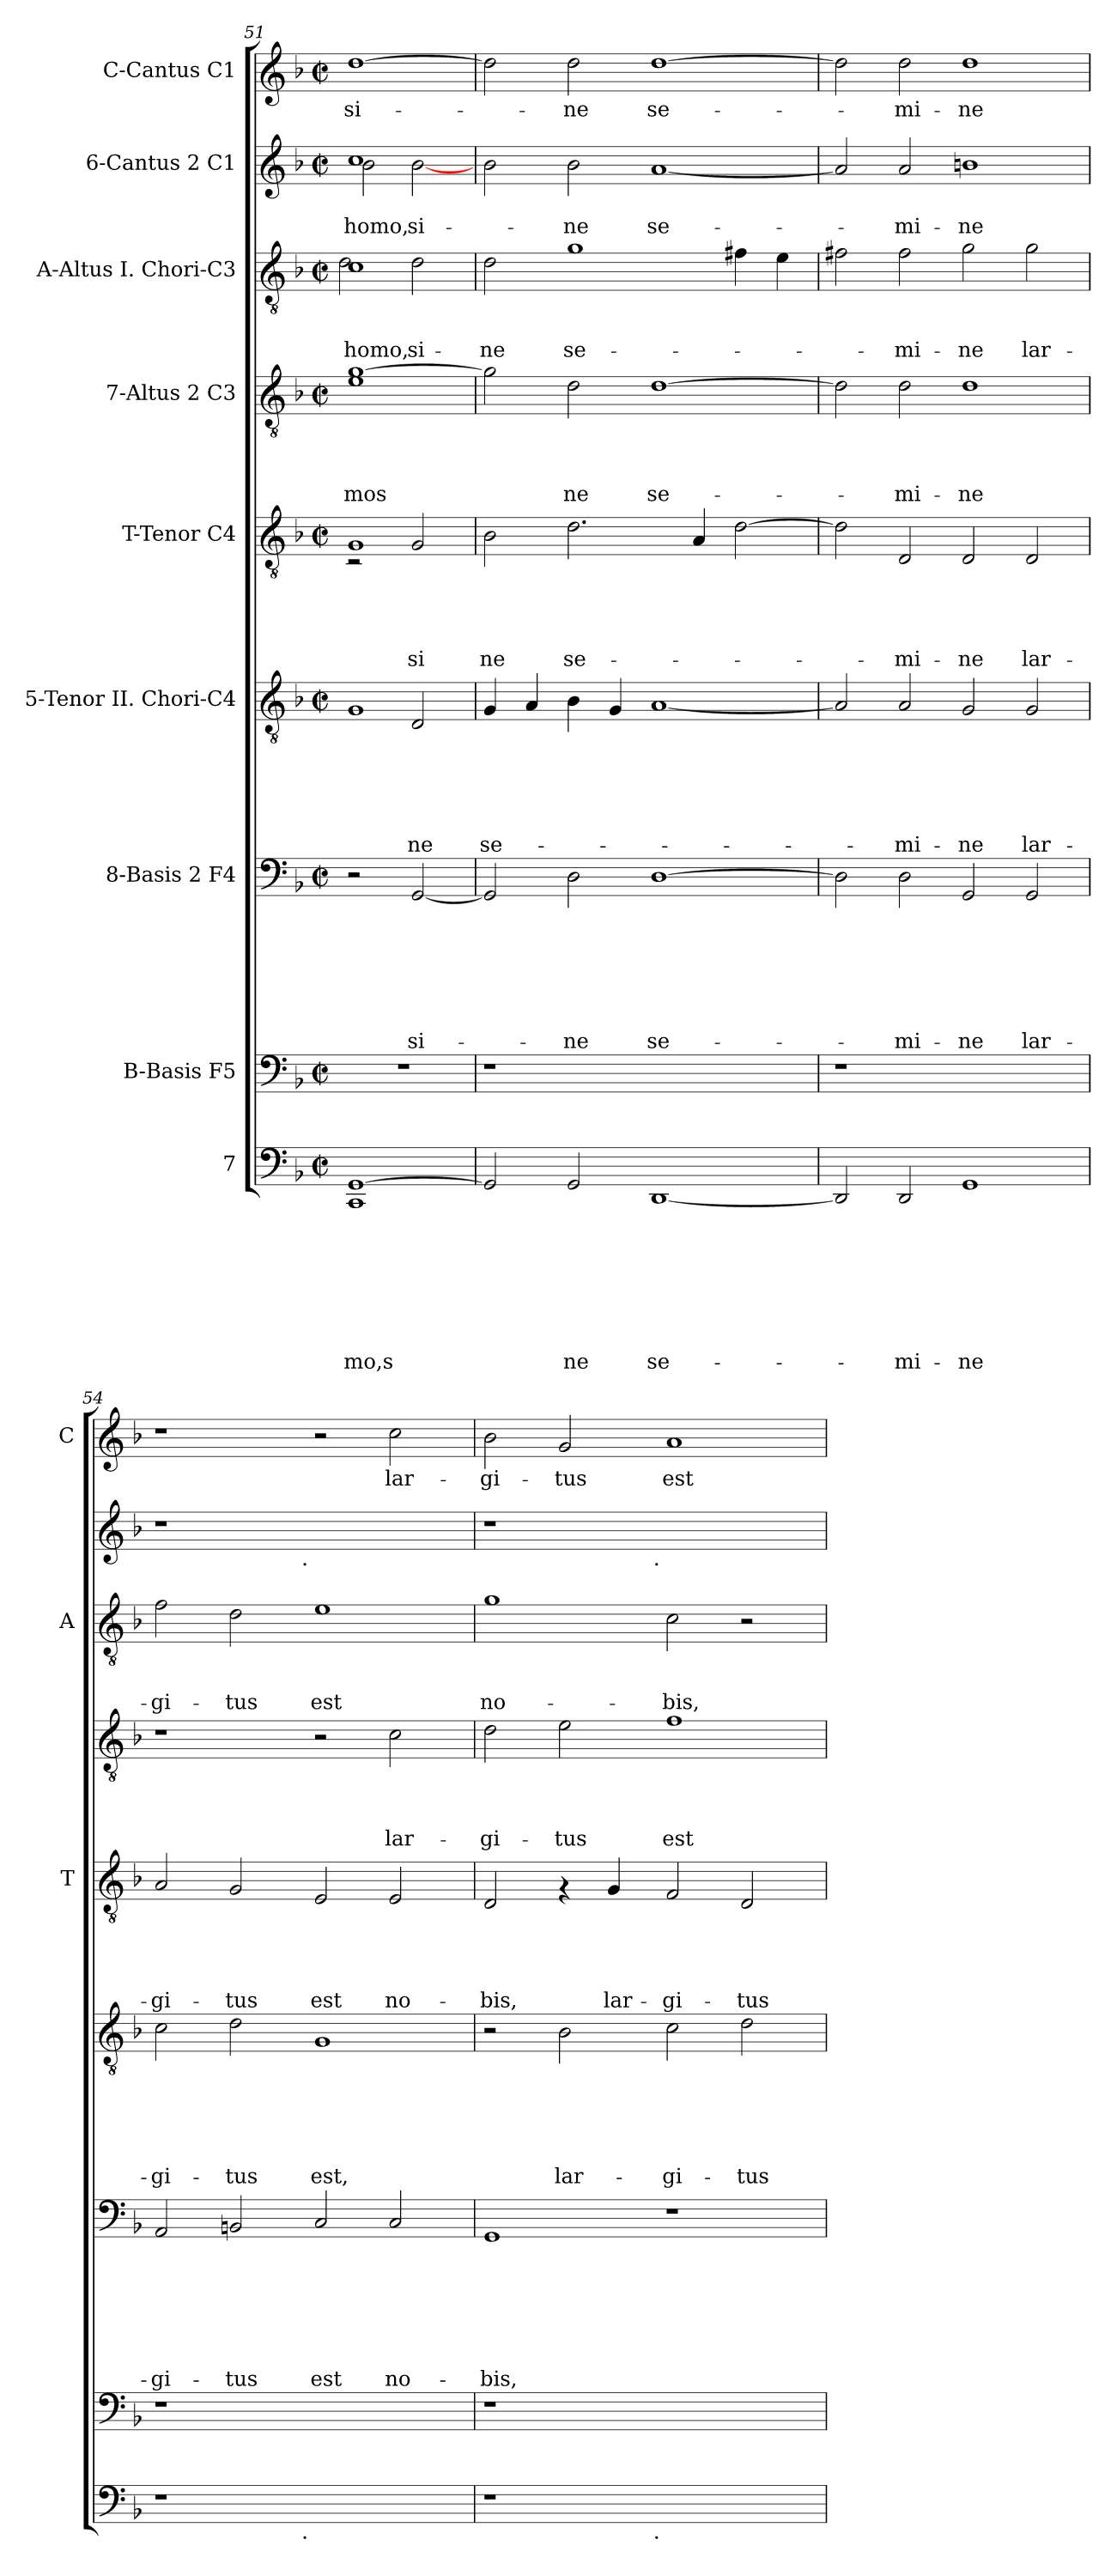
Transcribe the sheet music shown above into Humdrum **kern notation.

**kern	**text	**text	**text	**text	**text	**text	**text	**text	**kern	**kern	**text	**text	**text	**text	**text	**text	**text	**kern	**text	**text	**text	**text	**text	**text	**kern	**text	**text	**text	**text	**text	**kern	**text	**text	**text	**text	**kern	**text	**text	**text	**kern	**text	**text	**kern	**text
*part9	*part9	*part9	*part9	*part9	*part9	*part9	*part9	*part9	*part8	*part7	*part7	*part7	*part7	*part7	*part7	*part7	*part7	*part6	*part6	*part6	*part6	*part6	*part6	*part6	*part5	*part5	*part5	*part5	*part5	*part5	*part4	*part4	*part4	*part4	*part4	*part3	*part3	*part3	*part3	*part2	*part2	*part2	*part1	*part1
*staff9	*staff9	*staff9	*staff9	*staff9	*staff9	*staff9	*staff9	*staff9	*staff8	*staff7	*staff7	*staff7	*staff7	*staff7	*staff7	*staff7	*staff7	*staff6	*staff6	*staff6	*staff6	*staff6	*staff6	*staff6	*staff5	*staff5	*staff5	*staff5	*staff5	*staff5	*staff4	*staff4	*staff4	*staff4	*staff4	*staff3	*staff3	*staff3	*staff3	*staff2	*staff2	*staff2	*staff1	*staff1
*I"7	*	*	*	*	*	*	*	*	*I"B-Basis F5	*I"8-Basis 2 F4	*	*	*	*	*	*	*	*I"5-Tenor II. Chori-C4	*	*	*	*	*	*	*I"T-Tenor C4	*	*	*	*	*	*I"7-Altus 2 C3	*	*	*	*	*I"A-Altus I. Chori-C3	*	*	*	*I"6-Cantus 2 C1	*	*	*I"C-Cantus C1	*
*	*	*	*	*	*	*	*	*	*	*	*	*	*	*	*	*	*	*	*	*	*	*	*	*	*I'T	*	*	*	*	*	*	*	*	*	*	*I'A	*	*	*	*	*	*	*I'C	*
*clefF4	*	*	*	*	*	*	*	*	*clefF4	*clefF4	*	*	*	*	*	*	*	*clefGv2	*	*	*	*	*	*	*clefGv2	*	*	*	*	*	*clefGv2	*	*	*	*	*clefGv2	*	*	*	*clefG2	*	*	*clefG2	*
*k[b-]	*	*	*	*	*	*	*	*	*k[b-]	*k[b-]	*	*	*	*	*	*	*	*k[b-]	*	*	*	*	*	*	*k[b-]	*	*	*	*	*	*k[b-]	*	*	*	*	*k[b-]	*	*	*	*k[b-]	*	*	*k[b-]	*
*F:	*	*	*	*	*	*	*	*	*F:	*F:	*	*	*	*	*	*	*	*F:	*	*	*	*	*	*	*F:	*	*	*	*	*	*F:	*	*	*	*	*F:	*	*	*	*F:	*	*	*F:	*
*M2/2	*	*	*	*	*	*	*	*	*M2/2	*M2/2	*	*	*	*	*	*	*	*M2/2	*	*	*	*	*	*	*M2/2	*	*	*	*	*	*M2/2	*	*	*	*	*M2/2	*	*	*	*M2/2	*	*	*M2/2	*
*met(c|)	*	*	*	*	*	*	*	*	*met(c|)	*met(c|)	*	*	*	*	*	*	*	*met(c|)	*	*	*	*	*	*	*met(c|)	*	*	*	*	*	*met(c|)	*	*	*	*	*met(c|)	*	*	*	*met(c|)	*	*	*met(c|)	*
=51	=51	=51	=51	=51	=51	=51	=51	=51	=51	=51	=51	=51	=51	=51	=51	=51	=51	=51	=51	=51	=51	=51	=51	=51	=51	=51	=51	=51	=51	=51	=51	=51	=51	=51	=51	=51	=51	=51	=51	=51	=51	=51	=51	=51
!	!	!	!	!	!	!	!	!LO:LY:b:rj	!	!	!	!	!	!	!	!	!	!	!	!	!	!	!	!	!	!	!	!	!	!	!	!	!	!	!LO:LY:b	!	!	!	!LO:LY:b:rj	!	!	!LO:LY:b:rj	!	!LO:LY:b
*	*	*	*	*	*	*	*	*	*	*	*	*	*	*	*	*	*	*^	*	*	*	*	*	*	*^	*	*	*	*	*	*	*	*	*	*	*^	*	*	*	*^	*	*	*	*
1CC [<1GG	.	.	.	.	.	.	.	-mo,s	1r	2r	.	.	.	.	.	.	.	1G	2ryy	.	.	.	.	.	.	1G	2rC	.	.	.	.	.	1e [>1g	.	.	.	-mos	1c	2d\	.	.	homo,-	1cc	2b-\	.	homo,-	[>1dd	si-
!	!	!	!	!	!	!	!	!	!	!	!	!	!	!	!	!	!LO:LY:b	!	!	!	!	!	!	!	!LO:LY:b:rj	!	!	!	!	!	!	!LO:LY:b:rj	!	!	!	!	!	!	!	!	!	!LO:LY:b:rj	!	!	!	!LO:LY:b:rj	!	!
.	.	.	.	.	.	.	.	.	.	[<2GG/	.	.	.	.	.	.	si-	.	2D/	.	.	.	.	.	ne	.	2G/	.	.	.	.	-si-	.	.	.	.	.	.	2d\	.	.	-si-	.	[>2b-\	.	-si-	.	.
=52	=52	=52	=52	=52	=52	=52	=52	=52	=52	=52	=52	=52	=52	=52	=52	=52	=52	=52	=52	=52	=52	=52	=52	=52	=52	=52	=52	=52	=52	=52	=52	=52	=52	=52	=52	=52	=52	=52	=52	=52	=52	=52	=52	=52	=52	=52	=52	=52
!	!	!	!	!	!	!	!	!	!	!	!	!	!	!	!	!	!	!	!	!	!	!	!	!	!LO:LY:b:rj	!	!	!	!	!	!	!LO:LY:b:rj	!	!	!	!	!	!	!	!	!	!LO:LY:b:rj	!	!	!	!	!	!
*	*	*	*	*	*	*	*	*	*	*	*	*	*	*	*	*	*	*v	*v	*	*	*	*	*	*	*	*	*	*	*	*	*	*	*	*	*	*	*v	*v	*	*	*	*v	*v	*	*	*	*
*	*	*	*	*	*	*	*	*	*	*	*	*	*	*	*	*	*	*	*	*	*	*	*	*	*v	*v	*	*	*	*	*	*	*	*	*	*	*	*	*	*	*	*	*	*	*
2GG/]	.	.	.	.	.	.	.	.	1r	2GG/]	.	.	.	.	.	.	.	4G/	.	.	.	.	.	se-	2B-\	.	.	.	.	-ne	2g\]	.	.	.	.	2d\	.	.	-ne	2b-\	.	.	2dd\]	.
.	.	.	.	.	.	.	.	.	.	.	.	.	.	.	.	.	.	4A/	.	.	.	.	.	.	.	.	.	.	.	.	.	.	.	.	.	.	.	.	.	.	.	.	.	.
!	!	!	!	!	!	!	!	!LO:LY:b:rj	!	!	!	!	!	!	!	!	!LO:LY:b	!	!	!	!	!	!	!	!	!	!	!	!	!LO:LY:b:rj	!	!	!	!	!LO:LY:b	!	!	!	!LO:LY:b:rj	!	!	!LO:LY:b:rj	!	!LO:LY:b
2GG/	.	.	.	.	.	.	.	ne	.	2D\	.	.	.	.	.	.	-ne	4B-\	.	.	.	.	.	.	2.d\	.	.	.	.	se-	2d\	.	.	.	ne	1g	.	.	se-	2b-\	.	-ne	2dd\	-ne
.	.	.	.	.	.	.	.	.	.	.	.	.	.	.	.	.	.	4G/	.	.	.	.	.	.	.	.	.	.	.	.	.	.	.	.	.	.	.	.	.	.	.	.	.	.
!	!	!	!	!	!	!	!	!LO:LY:b:rj	!	!	!	!	!	!	!	!	!LO:LY:b	!	!	!	!	!	!	!	!	!	!	!	!	!	!	!	!	!	!LO:LY:b	!	!	!	!	!	!	!LO:LY:b:rj	!	!LO:LY:b
[<1DD	.	.	.	.	.	.	.	se-	1ryy	[<1D	.	.	.	.	.	.	se-	[<1A	.	.	.	.	.	.	.	.	.	.	.	.	[<1d	.	.	.	se-	.	.	.	.	[>1a	.	se-	[<1dd	se-
.	.	.	.	.	.	.	.	.	.	.	.	.	.	.	.	.	.	.	.	.	.	.	.	.	4A/	.	.	.	.	.	.	.	.	.	.	.	.	.	.	.	.	.	.	.
.	.	.	.	.	.	.	.	.	.	.	.	.	.	.	.	.	.	.	.	.	.	.	.	.	[<2d\	.	.	.	.	.	.	.	.	.	.	4f#X\	.	.	.	.	.	.	.	.
.	.	.	.	.	.	.	.	.	.	.	.	.	.	.	.	.	.	.	.	.	.	.	.	.	.	.	.	.	.	.	.	.	.	.	.	4e\	.	.	.	.	.	.	.	.
!!LO:PB:g=z
=53	=53	=53	=53	=53	=53	=53	=53	=53	=53	=53	=53	=53	=53	=53	=53	=53	=53	=53	=53	=53	=53	=53	=53	=53	=53	=53	=53	=53	=53	=53	=53	=53	=53	=53	=53	=53	=53	=53	=53	=53	=53	=53	=53	=53
2DD/]	.	.	.	.	.	.	.	.	1r	2D\]	.	.	.	.	.	.	.	2A/]	.	.	.	.	.	.	2d\]	.	.	.	.	.	2d\]	.	.	.	.	2f#X\	.	.	.	2a/]	.	.	2dd\]	.
!	!	!	!	!	!	!	!	!LO:LY:b:rj	!	!	!	!	!	!	!	!	!LO:LY:b	!	!	!	!	!	!	!LO:LY:b:rj	!	!	!	!	!	!LO:LY:b:rj	!	!	!	!	!LO:LY:b	!	!	!	!LO:LY:b:rj	!	!	!LO:LY:b:rj	!	!LO:LY:b
2DD/	.	.	.	.	.	.	.	-mi-	.	2D\	.	.	.	.	.	.	-mi-	2A/	.	.	.	.	.	-mi-	2D/	.	.	.	.	-mi-	2d\	.	.	.	-mi-	2f#\	.	.	-mi-	2a/	.	-mi-	2dd\	-mi-
!	!	!	!	!	!	!	!	!LO:LY:b:rj	!	!	!	!	!	!	!	!	!LO:LY:b	!	!	!	!	!	!	!LO:LY:b:rj	!	!	!	!	!	!LO:LY:b:rj	!	!	!	!	!LO:LY:b	!	!	!	!LO:LY:b:rj	!	!	!LO:LY:b:rj	!	!LO:LY:b
1GG	.	.	.	.	.	.	.	-ne	1ryy	2GG/	.	.	.	.	.	.	-ne	2G/	.	.	.	.	.	-ne	2D/	.	.	.	.	-ne	1d	.	.	.	-ne	2g\	.	.	-ne	1bn	.	-ne	1dd	-ne
!	!	!	!	!	!	!	!	!	!	!	!	!	!	!	!	!	!LO:LY:b	!	!	!	!	!	!	!LO:LY:b:rj	!	!	!	!	!	!LO:LY:b:rj	!	!	!	!	!	!	!	!	!LO:LY:b:rj	!	!	!	!	!
.	.	.	.	.	.	.	.	.	.	2GG/	.	.	.	.	.	.	lar-	2G/	.	.	.	.	.	lar-	2D/	.	.	.	.	lar-	.	.	.	.	.	2g\	.	.	lar-	.	.	.	.	.
=54	=54	=54	=54	=54	=54	=54	=54	=54	=54	=54	=54	=54	=54	=54	=54	=54	=54	=54	=54	=54	=54	=54	=54	=54	=54	=54	=54	=54	=54	=54	=54	=54	=54	=54	=54	=54	=54	=54	=54	=54	=54	=54	=54	=54
!	!	!	!	!	!	!	!	!	!	!	!	!	!	!	!	!	!LO:LY:b	!	!	!	!	!	!	!LO:LY:b:rj	!	!	!	!	!	!LO:LY:b:rj	!	!	!	!	!	!	!	!	!LO:LY:b:rj	!	!	!	!	!
*^	*	*	*	*	*	*	*	*	*	*	*	*	*	*	*	*	*	*	*	*	*	*	*	*	*	*	*	*	*	*	*	*	*	*	*	*	*	*	*	*^	*	*	*	*
1r	2ryy	.	.	.	.	.	.	.	.	1r	2AA/	.	.	.	.	.	.	-gi-	2c\	.	.	.	.	.	-gi-	2A/	.	.	.	.	-gi-	1r	.	.	.	.	2f\	.	.	-gi-	1r	2ryy	.	.	1r	.
!	!	!	!	!	!	!	!	!	!	!	!	!	!	!	!	!	!	!LO:LY:b	!	!	!	!	!	!	!LO:LY:b:rj	!	!	!	!	!	!LO:LY:b:rj	!	!	!	!	!	!	!	!	!LO:LY:b:rj	!	!	!	!	!	!
.	4...ryy	.	.	.	.	.	.	.	.	.	2BBn/	.	.	.	.	.	.	-tus	2d\	.	.	.	.	.	-tus	2G/	.	.	.	.	-tus	.	.	.	.	.	2d\	.	.	-tus	.	4...ryy	.	.	.	.
!	!	!	!	!	!	!	!	!	!	!	!	!	!	!	!	!	!	!	!	!	!	!	!	!	!	!	!	!	!	!	!	!	!	!	!	!	!	!	!	!	!	!LO:TX:b:t=.	!	!	!	!
!	!LO:TX:b:t=.	!	!	!	!	!	!	!	!	!	!	!	!	!	!	!	!	!	!	!	!	!	!	!	!	!	!	!	!	!	!	!	!	!	!	!	!	!	!	!	!	!	!	!	!	!
.	1ryy	.	.	.	.	.	.	.	.	.	.	.	.	.	.	.	.	.	.	.	.	.	.	.	.	.	.	.	.	.	.	.	.	.	.	.	.	.	.	.	.	1ryy	.	.	.	.
!	!	!	!	!	!	!	!	!	!	!	!	!	!	!	!	!	!	!LO:LY:b	!	!	!	!	!	!	!LO:LY:b:rj	!	!	!	!	!	!LO:LY:b:rj	!	!	!	!	!	!	!	!	!LO:LY:b:rj	!	!	!	!	!	!
1ryy	.	.	.	.	.	.	.	.	.	1ryy	2C/	.	.	.	.	.	.	est	1G	.	.	.	.	.	est,	2E/	.	.	.	.	est	2r	.	.	.	.	1e	.	.	est	1ryy	.	.	.	2r	.
!	!	!	!	!	!	!	!	!	!	!	!	!	!	!	!	!	!	!LO:LY:b	!	!	!	!	!	!	!	!	!	!	!	!	!LO:LY:b:rj	!	!	!	!	!LO:LY:b	!	!	!	!	!	!	!	!	!	!LO:LY:b
.	.	.	.	.	.	.	.	.	.	.	2C/	.	.	.	.	.	.	no-	.	.	.	.	.	.	.	2E/	.	.	.	.	no-	2c\	.	.	.	lar-	.	.	.	.	.	.	.	.	2cc\	lar-
.	32ryy	.	.	.	.	.	.	.	.	.	.	.	.	.	.	.	.	.	.	.	.	.	.	.	.	.	.	.	.	.	.	.	.	.	.	.	.	.	.	.	.	32ryy	.	.	.	.
=55	=55	=55	=55	=55	=55	=55	=55	=55	=55	=55	=55	=55	=55	=55	=55	=55	=55	=55	=55	=55	=55	=55	=55	=55	=55	=55	=55	=55	=55	=55	=55	=55	=55	=55	=55	=55	=55	=55	=55	=55	=55	=55	=55	=55	=55	=55
!	!	!	!	!	!	!	!	!	!	!	!	!	!	!	!	!	!	!LO:LY:b	!	!	!	!	!	!	!	!	!	!	!	!	!LO:LY:b:rj	!	!	!	!	!LO:LY:b	!	!	!	!LO:LY:b:rj	!	!	!	!	!	!LO:LY:b
1r	2ryy	.	.	.	.	.	.	.	.	1r	1GG	.	.	.	.	.	.	-bis,	2r	.	.	.	.	.	.	2D/	.	.	.	.	-bis,	2d\	.	.	.	-gi-	1g	.	.	no-	1r	2ryy	.	.	2b-\	-gi-
!	!	!	!	!	!	!	!	!	!	!	!	!	!	!	!	!	!	!	!	!	!	!	!	!	!LO:LY:b:rj	!	!	!	!	!	!	!	!	!	!	!LO:LY:b	!	!	!	!	!	!	!	!	!	!LO:LY:b
.	4...ryy	.	.	.	.	.	.	.	.	.	.	.	.	.	.	.	.	.	2B-\	.	.	.	.	.	lar-	4rF	.	.	.	.	.	2e\	.	.	.	-tus	.	.	.	.	.	4...ryy	.	.	2g/	-tus
!	!	!	!	!	!	!	!	!	!	!	!	!	!	!	!	!	!	!	!	!	!	!	!	!	!	!	!	!	!	!	!LO:LY:b:rj	!	!	!	!	!	!	!	!	!	!	!	!	!	!	!
.	.	.	.	.	.	.	.	.	.	.	.	.	.	.	.	.	.	.	.	.	.	.	.	.	.	4G/	.	.	.	.	lar-	.	.	.	.	.	.	.	.	.	.	.	.	.	.	.
!	!	!	!	!	!	!	!	!	!	!	!	!	!	!	!	!	!	!	!	!	!	!	!	!	!	!	!	!	!	!	!	!	!	!	!	!	!	!	!	!	!	!LO:TX:b:t=.	!	!	!	!
!	!LO:TX:b:t=.	!	!	!	!	!	!	!	!	!	!	!	!	!	!	!	!	!	!	!	!	!	!	!	!	!	!	!	!	!	!	!	!	!	!	!	!	!	!	!	!	!	!	!	!	!
.	1ryy	.	.	.	.	.	.	.	.	.	.	.	.	.	.	.	.	.	.	.	.	.	.	.	.	.	.	.	.	.	.	.	.	.	.	.	.	.	.	.	.	1ryy	.	.	.	.
!	!	!	!	!	!	!	!	!	!	!	!	!	!	!	!	!	!	!	!	!	!	!	!	!	!LO:LY:b:rj	!	!	!	!	!	!LO:LY:b:rj	!	!	!	!	!LO:LY:b	!	!	!	!LO:LY:b:rj	!	!	!	!	!	!LO:LY:b
1ryy	.	.	.	.	.	.	.	.	.	1ryy	1r	.	.	.	.	.	.	.	2c\	.	.	.	.	.	-gi-	2F/	.	.	.	.	-gi-	1f	.	.	.	est	2c\	.	.	-bis,	1ryy	.	.	.	1a	est
!	!	!	!	!	!	!	!	!	!	!	!	!	!	!	!	!	!	!	!	!	!	!	!	!	!LO:LY:b:rj	!	!	!	!	!	!LO:LY:b:rj	!	!	!	!	!	!	!	!	!	!	!	!	!	!	!
.	.	.	.	.	.	.	.	.	.	.	.	.	.	.	.	.	.	.	2d\	.	.	.	.	.	-tus	2D/	.	.	.	.	-tus	.	.	.	.	.	2r	.	.	.	.	.	.	.	.	.
.	32ryy	.	.	.	.	.	.	.	.	.	.	.	.	.	.	.	.	.	.	.	.	.	.	.	.	.	.	.	.	.	.	.	.	.	.	.	.	.	.	.	.	32ryy	.	.	.	.
*v	*v	*	*	*	*	*	*	*	*	*	*	*	*	*	*	*	*	*	*	*	*	*	*	*	*	*	*	*	*	*	*	*	*	*	*	*	*	*	*	*	*v	*v	*	*	*	*
=	=	=	=	=	=	=	=	=	=	=	=	=	=	=	=	=	=	=	=	=	=	=	=	=	=	=	=	=	=	=	=	=	=	=	=	=	=	=	=	=	=	=	=	=
*-	*-	*-	*-	*-	*-	*-	*-	*-	*-	*-	*-	*-	*-	*-	*-	*-	*-	*-	*-	*-	*-	*-	*-	*-	*-	*-	*-	*-	*-	*-	*-	*-	*-	*-	*-	*-	*-	*-	*-	*-	*-	*-	*-	*-
